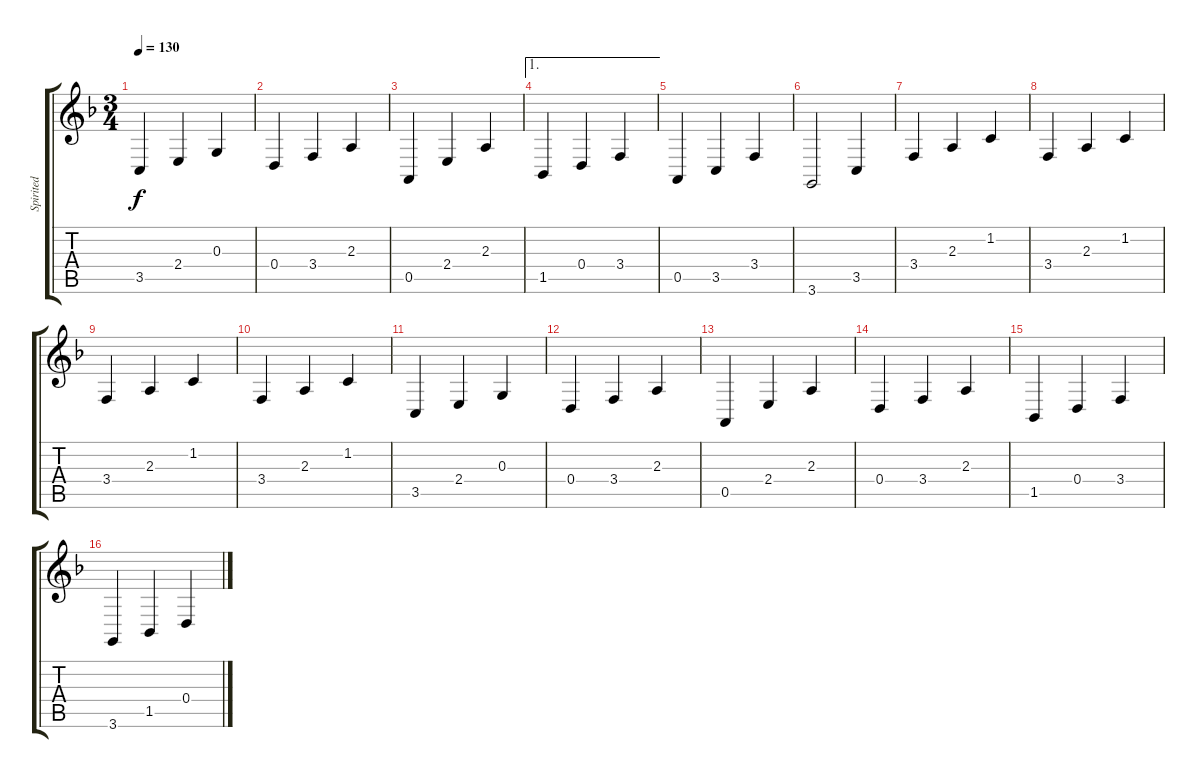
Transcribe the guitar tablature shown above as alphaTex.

\track ("Spirited " "Spirited ") {instrument acousticgrandpiano}
\staff {score tabs}
\tuning (E4 B3 G3 D3 A2 E2) {hide}
\ts (3 4)
\tempo 130
\clef g2
\ks f
3.5.4{dy f} 2.4.4 0.3.4 |
0.4.4 3.4.4 2.3.4 |
0.5.4 2.4.4 2.3.4 |
\ae 1
1.5.4 0.4.4 3.4.4 |
0.5.4 3.5.4 3.4.4 |
3.6.2 3.5.4 |
3.4.4 2.3.4 1.2.4 |
3.4.4 2.3.4 1.2.4 |
3.4.4 2.3.4 1.2.4 |
3.4.4 2.3.4 1.2.4 |
3.5.4 2.4.4 0.3.4 |
0.4.4 3.4.4 2.3.4 |
0.5.4 2.4.4 2.3.4 |
0.4.4 3.4.4 2.3.4 |
1.5.4 0.4.4 3.4.4 |
3.6.4 1.5.4 0.4.4
